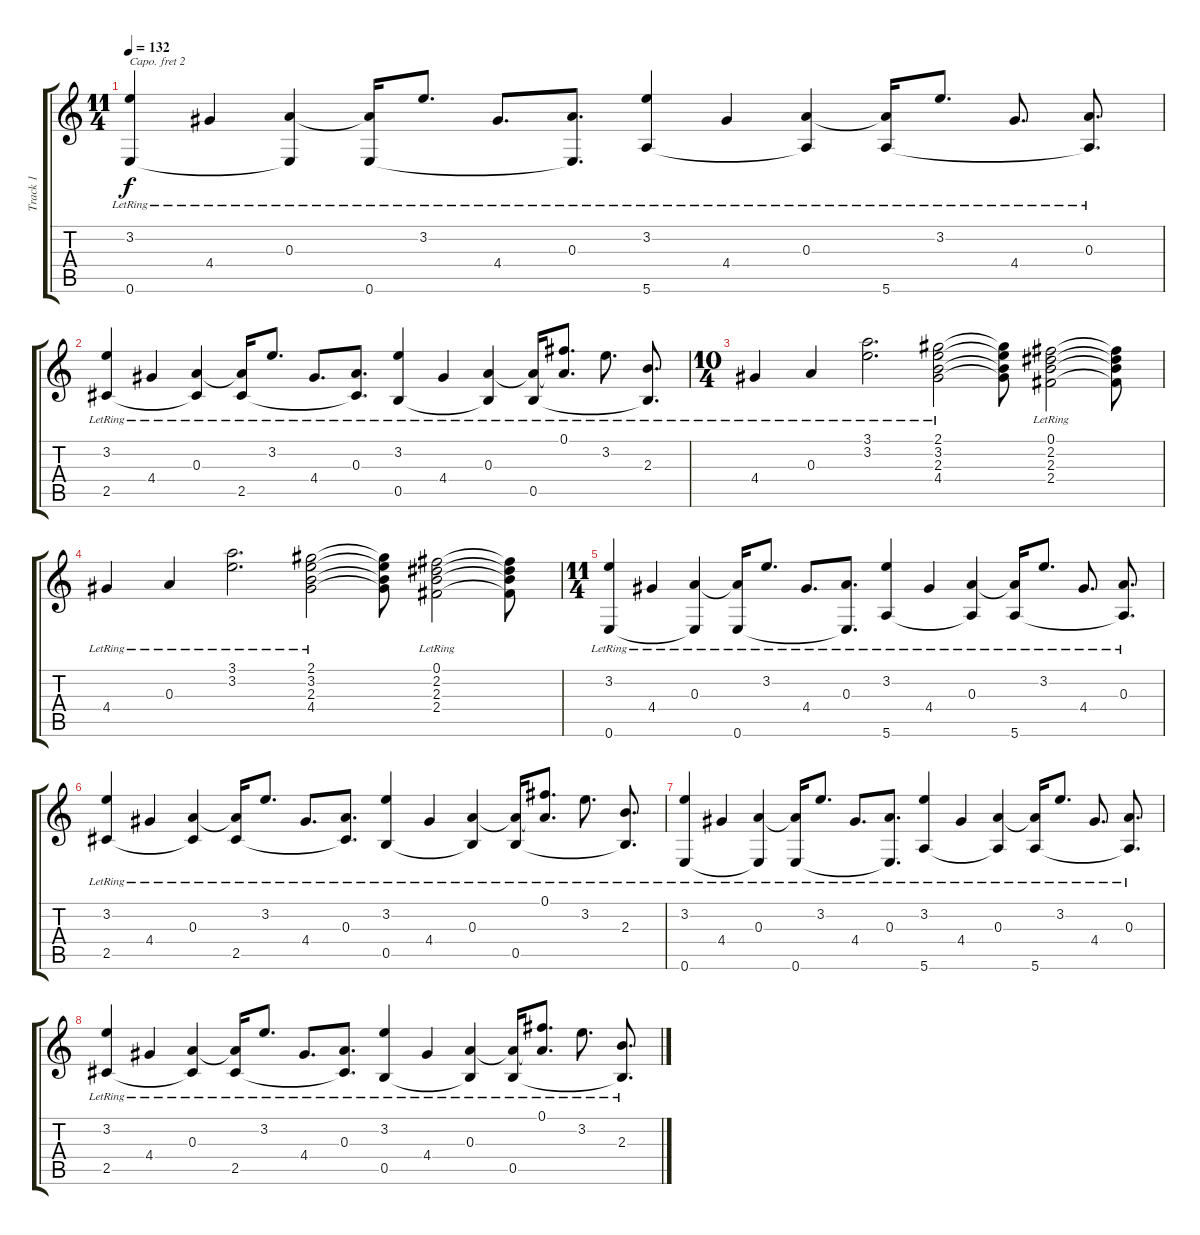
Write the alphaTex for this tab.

\track ("Track 1" "Track 1") {instrument acousticguitarsteel}
\staff {score tabs}
\capo 2
\tuning (E4 B3 G3 D3 A2 D2) {hide}
\ts (11 4)
\tempo 132
\clef g2
\ks c
(3.2{lr} 0.6{lr}).4{dy f} 4.4{lr}.4 (0.3{lr} 0.6{t}).4 (0.3{t} 0.6{lr}).16 3.2{lr}.8{d} 4.4{lr}.8{d} (0.3{lr} 0.6{t}).8{d} (3.2{lr} 5.6{lr}).4 4.4{lr}.4 (0.3{lr} 5.6{t}).4 (0.3{t} 5.6{lr}).16 3.2{lr}.8{d} 4.4{lr}.8{d} (0.3{lr} 5.6{t}).8{d} |
(3.2{lr} 2.5{lr}).4 4.4{lr}.4 (0.3{lr} 2.5{t}).4 (0.3{t} 2.5{lr}).16 3.2{lr}.8{d} 4.4{lr}.8{d} (0.3{lr} 2.5{t}).8{d} (3.2{lr} 0.5{lr}).4 4.4{lr}.4 (0.3{lr} 0.5{t}).4 (0.3{t} 0.5{lr}).16 (0.1{lr} 0.3{t}).8{d} 3.2{lr}.8{d} (2.3{lr} 0.5{t}).8{d} |
\ts (10 4)
4.4{lr}.4 0.3{lr}.4 (3.1{lr} 3.2{lr}).2{d} (2.1{lr} 3.2{lr} 2.3{lr} 4.4{lr}).2 (2.1{t} 3.2{t} 2.3{t} 4.4{t}).8 (0.1{lr} 2.2{lr} 2.3{lr} 2.4{lr}).2 (0.1{t} 2.2{t} 2.3{t} 2.4{t}).8 |
4.4{lr}.4 0.3{lr}.4 (3.1{lr} 3.2{lr}).2{d} (2.1{lr} 3.2{lr} 2.3{lr} 4.4{lr}).2 (2.1{t} 3.2{t} 2.3{t} 4.4{t}).8 (0.1{lr} 2.2{lr} 2.3{lr} 2.4{lr}).2 (0.1{t} 2.2{t} 2.3{t} 2.4{t}).8 |
\ts (11 4)
(3.2{lr} 0.6{lr}).4 4.4{lr}.4 (0.3{lr} 0.6{t}).4 (0.3{t} 0.6{lr}).16 3.2{lr}.8{d} 4.4{lr}.8{d} (0.3{lr} 0.6{t}).8{d} (3.2{lr} 5.6{lr}).4 4.4{lr}.4 (0.3{lr} 5.6{t}).4 (0.3{t} 5.6{lr}).16 3.2{lr}.8{d} 4.4{lr}.8{d} (0.3{lr} 5.6{t}).8{d} |
(3.2{lr} 2.5{lr}).4 4.4{lr}.4 (0.3{lr} 2.5{t}).4 (0.3{t} 2.5{lr}).16 3.2{lr}.8{d} 4.4{lr}.8{d} (0.3{lr} 2.5{t}).8{d} (3.2{lr} 0.5{lr}).4 4.4{lr}.4 (0.3{lr} 0.5{t}).4 (0.3{t} 0.5{lr}).16 (0.1{lr} 0.3{t}).8{d} 3.2{lr}.8{d} (2.3{lr} 0.5{t}).8{d} |
(3.2{lr} 0.6{lr}).4 4.4{lr}.4 (0.3{lr} 0.6{t}).4 (0.3{t} 0.6{lr}).16 3.2{lr}.8{d} 4.4{lr}.8{d} (0.3{lr} 0.6{t}).8{d} (3.2{lr} 5.6{lr}).4 4.4{lr}.4 (0.3{lr} 5.6{t}).4 (0.3{t} 5.6{lr}).16 3.2{lr}.8{d} 4.4{lr}.8{d} (0.3{lr} 5.6{t}).8{d} |
(3.2{lr} 2.5{lr}).4 4.4{lr}.4 (0.3{lr} 2.5{t}).4 (0.3{t} 2.5{lr}).16 3.2{lr}.8{d} 4.4{lr}.8{d} (0.3{lr} 2.5{t}).8{d} (3.2{lr} 0.5{lr}).4 4.4{lr}.4 (0.3{lr} 0.5{t}).4 (0.3{t} 0.5{lr}).16 (0.1{lr} 0.3{t}).8{d} 3.2{lr}.8{d} (2.3{lr} 0.5{t}).8{d}
